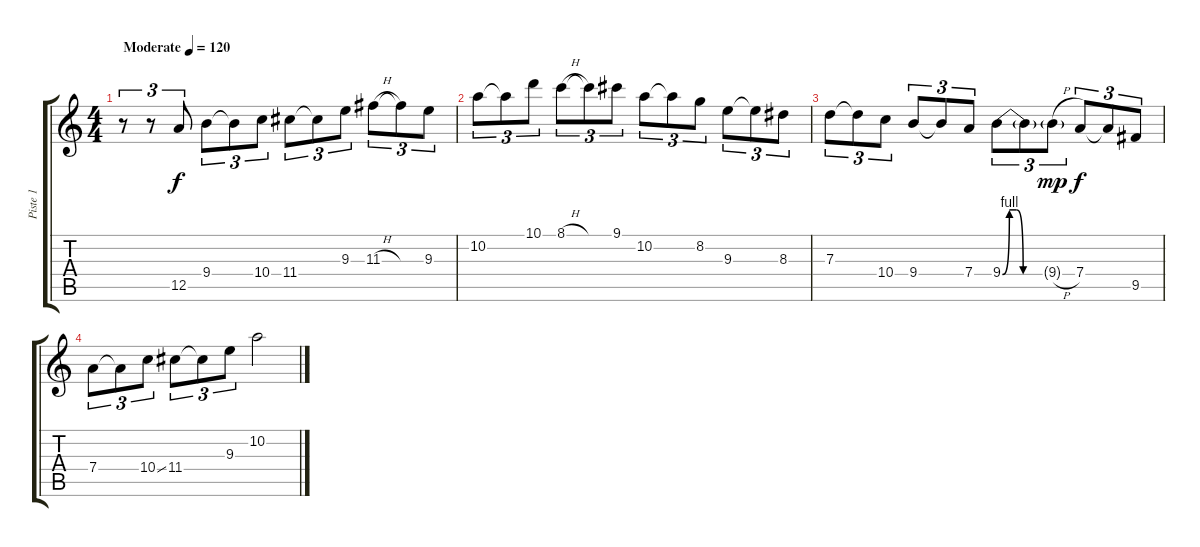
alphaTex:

\track ("Piste 1" "Piste 1") {instrument acousticguitarsteel}
\staff {score tabs}
\tuning (E4 B3 G3 D3 A2 E2) {hide}
\ts (4 4)
\tempo (120 "Moderate")
\clef g2
\ks c
r.8{tu (3 2) dy f instrument acousticguitarsteel} r.8{tu (3 2)} 12.5.8{tu (3 2)} 9.4.8{tu (3 2)} 9.4{t}.8{tu (3 2)} 10.4.8{tu (3 2)} 11.4.8{tu (3 2)} 11.4{t}.8{tu (3 2)} 9.3.8{tu (3 2)} 11.3{h}.8{tu (3 2)} 11.3{t}.8{tu (3 2)} 9.3.8{tu (3 2)} |
10.2.8{tu (3 2)} 10.2{t}.8{tu (3 2)} 10.1.8{tu (3 2)} 8.1{h}.8{tu (3 2)} 8.1{t}.8{tu (3 2)} 9.1.8{tu (3 2)} 10.2.8{tu (3 2)} 10.2{t}.8{tu (3 2)} 8.2.8{tu (3 2)} 9.3.8{tu (3 2)} 9.3{t}.8{tu (3 2)} 8.3.8{tu (3 2)} |
7.3.8{tu (3 2)} 7.3{t}.8{tu (3 2)} 10.4.8{tu (3 2)} 9.4.8{tu (3 2)} 9.4{t}.8{tu (3 2)} 7.4.8{tu (3 2)} 9.4{be (custom 0 0 10 4 20 4 30 0 60 0)}.8{tu (3 2)} 9.4{t}.8{tu (3 2)} 9.4{h g}.8{tu (3 2) dy mp} 7.4.8{tu (3 2) dy f} 7.4{t}.8{tu (3 2)} 9.5.8{tu (3 2)} |
7.4.8{tu (3 2)} 7.4{t}.8{tu (3 2)} 10.4{ss}.8{tu (3 2)} 11.4.8{tu (3 2)} 11.4{t}.8{tu (3 2)} 9.3.8{tu (3 2)} 10.2.2
